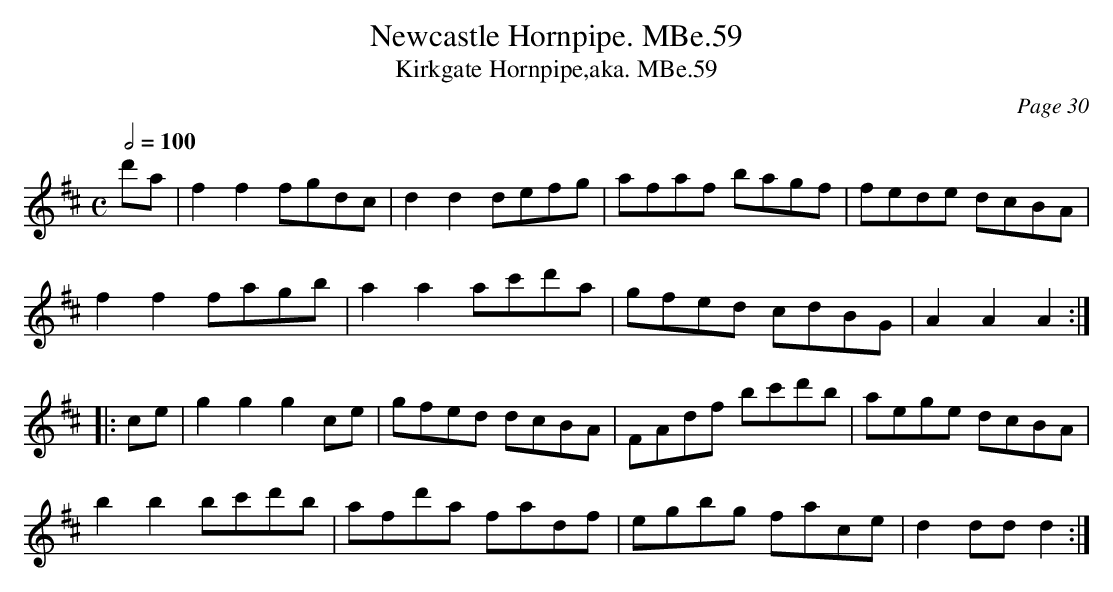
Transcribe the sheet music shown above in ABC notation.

X:1
C:Page 30
T:Newcastle Hornpipe. MBe.59
T:Kirkgate Hornpipe,aka. MBe.59
M:C
L:1/8
Q:1/2=100
K:D
d'a|f2 f2 fgdc|d2 d2 defg|afaf bagf|fede dcBA|
f2 f2 fagb|a2 a2 ac'd'a|gfed cdBG|A2 A2 A2:|
|:ce|g2 g2 g2 ce|gfed dcBA|FAdf bc'd'b|aege dcBA|
b2 b2 bc'd'b|afd'a fadf|egbg face|d2 dd d2:|
